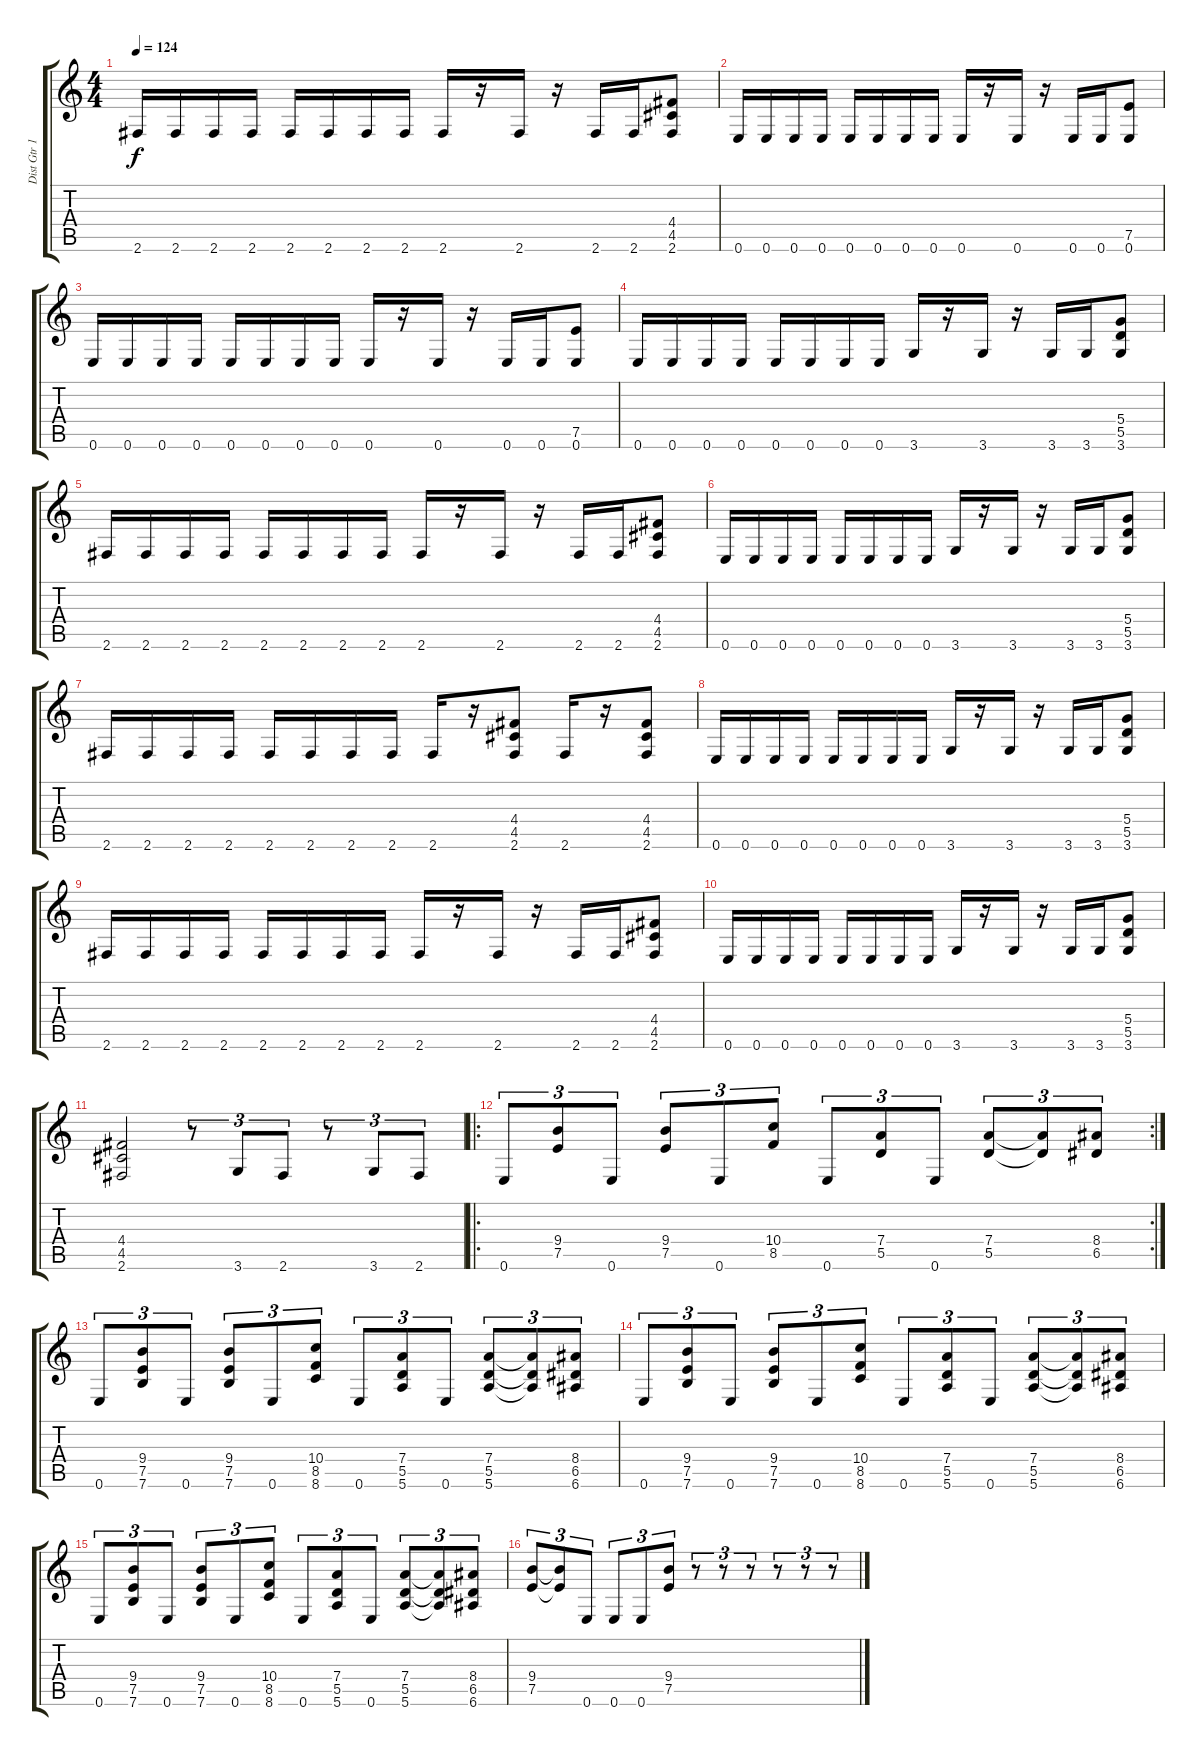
\track ("Dist Gtr 1" "Dist Gtr 1") {instrument distortionguitar}
\staff {score tabs}
\tuning (E4 B3 G3 D3 A2 E2) {hide}
\ts (4 4)
\tempo 124
\clef g2
\ks c
2.6.16{dy f} 2.6.16 2.6.16 2.6.16 2.6.16 2.6.16 2.6.16 2.6.16 2.6.16 r.16 2.6.16 r.16 2.6.16 2.6.16 (4.4 4.5 2.6).8 |
0.6.16 0.6.16 0.6.16 0.6.16 0.6.16 0.6.16 0.6.16 0.6.16 0.6.16 r.16 0.6.16 r.16 0.6.16 0.6.16 (7.5 0.6).8 |
0.6.16 0.6.16 0.6.16 0.6.16 0.6.16 0.6.16 0.6.16 0.6.16 0.6.16 r.16 0.6.16 r.16 0.6.16 0.6.16 (7.5 0.6).8 |
0.6.16 0.6.16 0.6.16 0.6.16 0.6.16 0.6.16 0.6.16 0.6.16 3.6.16 r.16 3.6.16 r.16 3.6.16 3.6.16 (5.4 5.5 3.6).8 |
2.6.16 2.6.16 2.6.16 2.6.16 2.6.16 2.6.16 2.6.16 2.6.16 2.6.16 r.16 2.6.16 r.16 2.6.16 2.6.16 (4.4 4.5 2.6).8 |
0.6.16 0.6.16 0.6.16 0.6.16 0.6.16 0.6.16 0.6.16 0.6.16 3.6.16 r.16 3.6.16 r.16 3.6.16 3.6.16 (5.4 5.5 3.6).8 |
2.6.16 2.6.16 2.6.16 2.6.16 2.6.16 2.6.16 2.6.16 2.6.16 2.6.16 r.16 (4.4 4.5 2.6).8 2.6.16 r.16 (4.4 4.5 2.6).8 |
0.6.16 0.6.16 0.6.16 0.6.16 0.6.16 0.6.16 0.6.16 0.6.16 3.6.16 r.16 3.6.16 r.16 3.6.16 3.6.16 (5.4 5.5 3.6).8 |
2.6.16 2.6.16 2.6.16 2.6.16 2.6.16 2.6.16 2.6.16 2.6.16 2.6.16 r.16 2.6.16 r.16 2.6.16 2.6.16 (4.4 4.5 2.6).8 |
0.6.16 0.6.16 0.6.16 0.6.16 0.6.16 0.6.16 0.6.16 0.6.16 3.6.16 r.16 3.6.16 r.16 3.6.16 3.6.16 (5.4 5.5 3.6).8 |
(4.4 4.5 2.6).2 r.8{tu (3 2)} 3.6.8{tu (3 2)} 2.6.8{tu (3 2)} r.8{tu (3 2)} 3.6.8{tu (3 2)} 2.6.8{tu (3 2)} |
\ro
\rc 2
0.6.8{tu (3 2)} (9.4 7.5).8{tu (3 2)} 0.6.8{tu (3 2)} (9.4 7.5).8{tu (3 2)} 0.6.8{tu (3 2)} (10.4 8.5).8{tu (3 2)} 0.6.8{tu (3 2)} (7.4 5.5).8{tu (3 2)} 0.6.8{tu (3 2)} (7.4 5.5).8{tu (3 2)} (7.4{t} 5.5{t}).8{tu (3 2)} (8.4 6.5).8{tu (3 2)} |
0.6.8{tu (3 2)} (9.4 7.5 7.6).8{tu (3 2)} 0.6.8{tu (3 2)} (9.4 7.5 7.6).8{tu (3 2)} 0.6.8{tu (3 2)} (10.4 8.5 8.6).8{tu (3 2)} 0.6.8{tu (3 2)} (7.4 5.5 5.6).8{tu (3 2)} 0.6.8{tu (3 2)} (7.4 5.5 5.6).8{tu (3 2)} (7.4{t} 5.5{t} 5.6{t}).8{tu (3 2)} (8.4 6.5 6.6).8{tu (3 2)} |
0.6.8{tu (3 2)} (9.4 7.5 7.6).8{tu (3 2)} 0.6.8{tu (3 2)} (9.4 7.5 7.6).8{tu (3 2)} 0.6.8{tu (3 2)} (10.4 8.5 8.6).8{tu (3 2)} 0.6.8{tu (3 2)} (7.4 5.5 5.6).8{tu (3 2)} 0.6.8{tu (3 2)} (7.4 5.5 5.6).8{tu (3 2)} (7.4{t} 5.5{t} 5.6{t}).8{tu (3 2)} (8.4 6.5 6.6).8{tu (3 2)} |
0.6.8{tu (3 2)} (9.4 7.5 7.6).8{tu (3 2)} 0.6.8{tu (3 2)} (9.4 7.5 7.6).8{tu (3 2)} 0.6.8{tu (3 2)} (10.4 8.5 8.6).8{tu (3 2)} 0.6.8{tu (3 2)} (7.4 5.5 5.6).8{tu (3 2)} 0.6.8{tu (3 2)} (7.4 5.5 5.6).8{tu (3 2)} (7.4{t} 5.5{t} 5.6{t}).8{tu (3 2)} (8.4 6.5 6.6).8{tu (3 2)} |
(9.4 7.5).8{tu (3 2)} (9.4{t} 7.5{t}).8{tu (3 2)} 0.6.8{tu (3 2)} 0.6.8{tu (3 2)} 0.6.8{tu (3 2)} (9.4 7.5).8{tu (3 2)} r.8{tu (3 2)} r.8{tu (3 2)} r.8{tu (3 2)} r.8{tu (3 2)} r.8{tu (3 2)} r.8{tu (3 2)}
